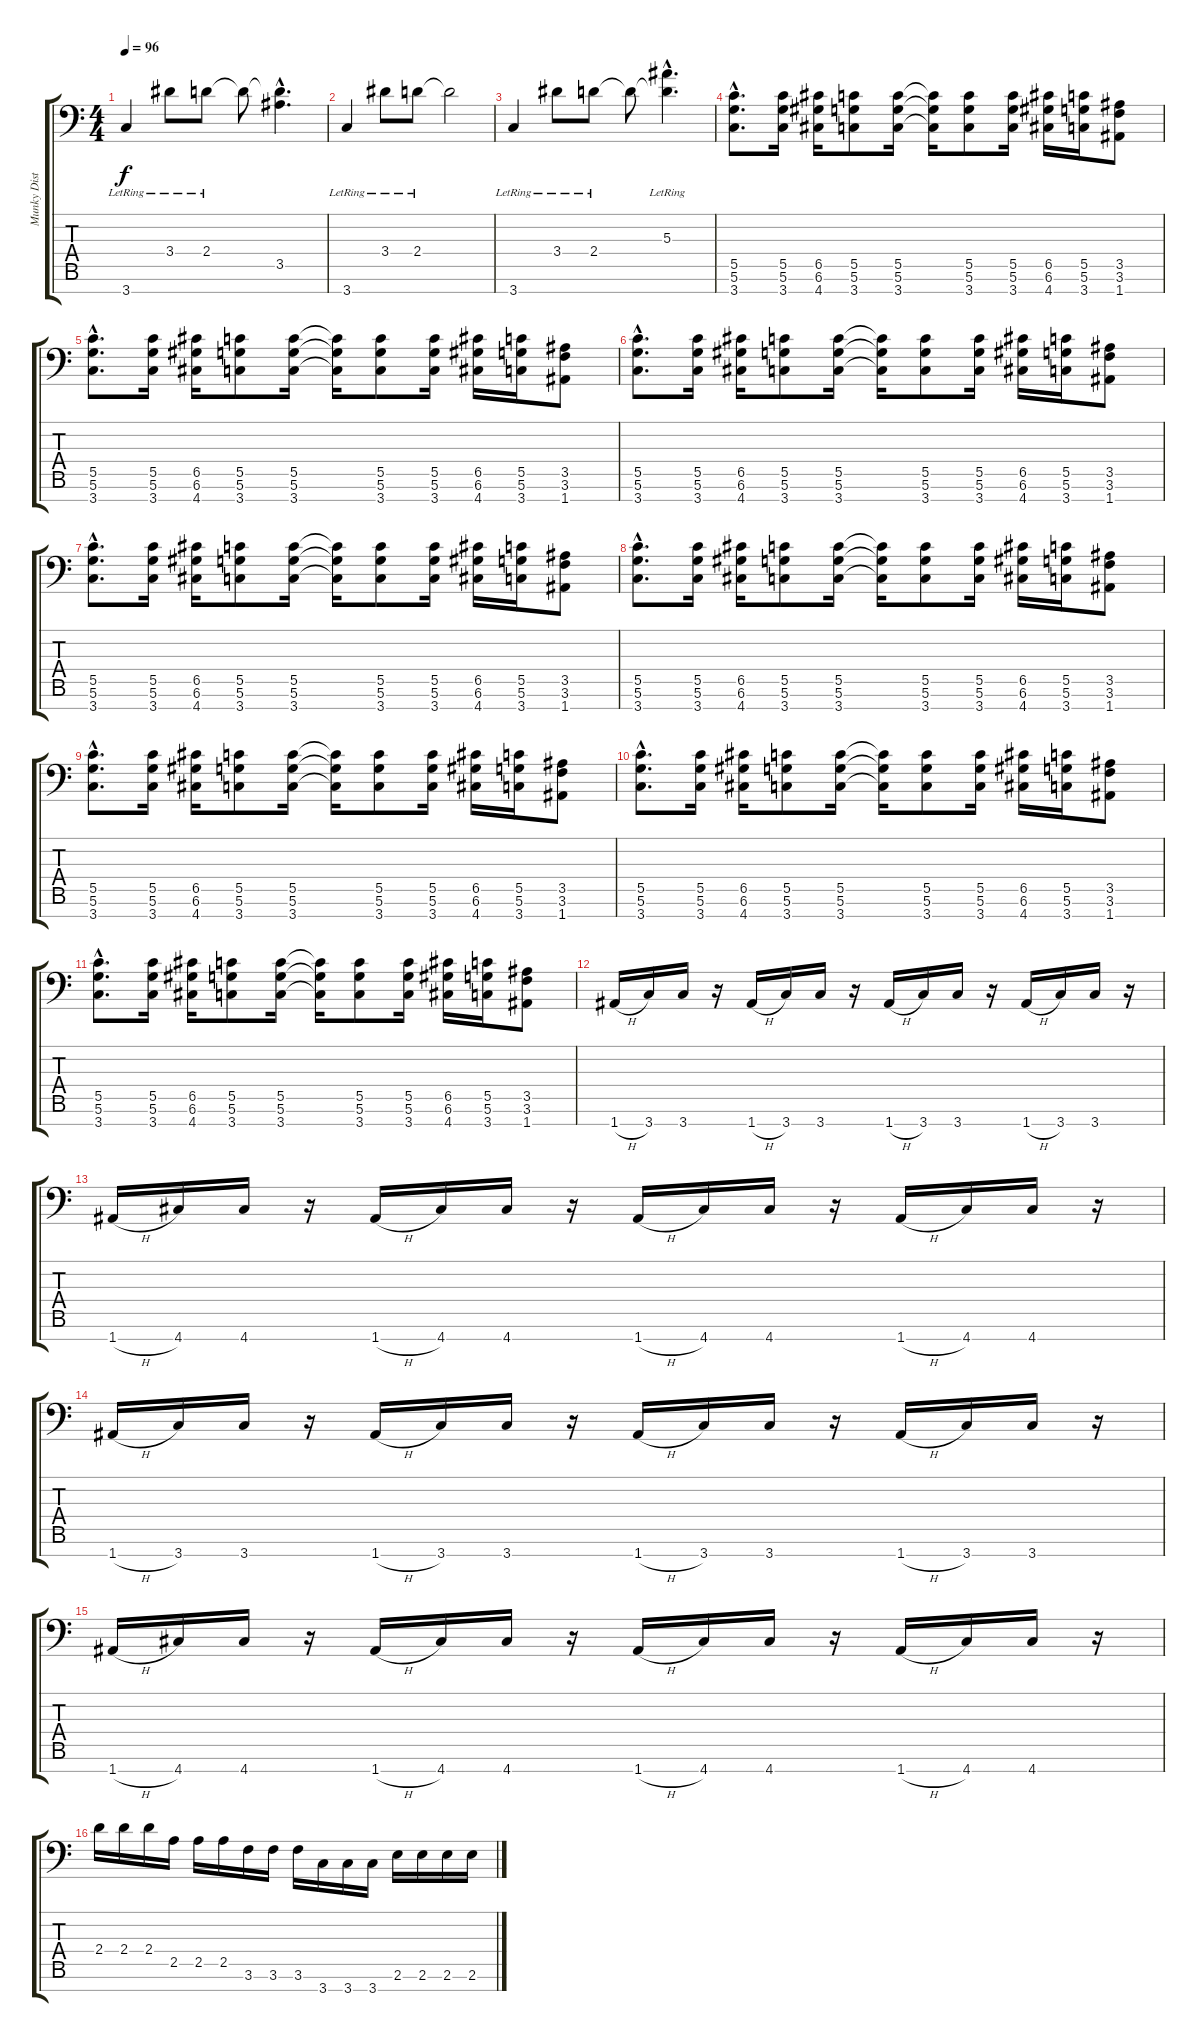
\track ("Munky Dist." "Munky Dist") {instrument distortionguitar}
\staff {score tabs}
\tuning (D4 A3 F3 C3 G2 D2 A1) {hide}
\ts (4 4)
\tempo 96
\clef f4
\ks c
3.7{lr}.4{dy f instrument electricguitarclean} 3.4{lr}.8 2.4{lr}.8 2.4{t}.8 (2.4{hac t} 3.5{hac}).4{d} |
3.7{lr}.4{instrument electricguitarclean} 3.4{lr}.8 2.4{lr}.8 2.4{t}.2 |
3.7{lr}.4{instrument electricguitarclean} 3.4{lr}.8 2.4{lr}.8 2.4{t}.8 (5.3{hac lr} 2.4{hac t}).4{d} |
(5.5{hac} 5.6{hac} 3.7{hac}).8{d volume 16 instrument distortionguitar} (5.5 5.6 3.7).16 (6.5 6.6 4.7).16 (5.5 5.6 3.7).8 (5.5 5.6 3.7).16 (5.5{t} 5.6{t} 3.7{t}).16 (5.5 5.6 3.7).8 (5.5 5.6 3.7).16 (6.5 6.6 4.7).16 (5.5 5.6 3.7).16 (3.5 3.6 1.7).8 |
(5.5{hac} 5.6{hac} 3.7{hac}).8{d} (5.5 5.6 3.7).16 (6.5 6.6 4.7).16 (5.5 5.6 3.7).8 (5.5 5.6 3.7).16 (5.5{t} 5.6{t} 3.7{t}).16 (5.5 5.6 3.7).8 (5.5 5.6 3.7).16 (6.5 6.6 4.7).16 (5.5 5.6 3.7).16 (3.5 3.6 1.7).8 |
(5.5{hac} 5.6{hac} 3.7{hac}).8{d} (5.5 5.6 3.7).16 (6.5 6.6 4.7).16 (5.5 5.6 3.7).8 (5.5 5.6 3.7).16 (5.5{t} 5.6{t} 3.7{t}).16 (5.5 5.6 3.7).8 (5.5 5.6 3.7).16 (6.5 6.6 4.7).16 (5.5 5.6 3.7).16 (3.5 3.6 1.7).8 |
(5.5{hac} 5.6{hac} 3.7{hac}).8{d} (5.5 5.6 3.7).16 (6.5 6.6 4.7).16 (5.5 5.6 3.7).8 (5.5 5.6 3.7).16 (5.5{t} 5.6{t} 3.7{t}).16 (5.5 5.6 3.7).8 (5.5 5.6 3.7).16 (6.5 6.6 4.7).16 (5.5 5.6 3.7).16 (3.5 3.6 1.7).8 |
(5.5{hac} 5.6{hac} 3.7{hac}).8{d} (5.5 5.6 3.7).16 (6.5 6.6 4.7).16 (5.5 5.6 3.7).8 (5.5 5.6 3.7).16 (5.5{t} 5.6{t} 3.7{t}).16 (5.5 5.6 3.7).8 (5.5 5.6 3.7).16 (6.5 6.6 4.7).16 (5.5 5.6 3.7).16 (3.5 3.6 1.7).8 |
(5.5{hac} 5.6{hac} 3.7{hac}).8{d} (5.5 5.6 3.7).16 (6.5 6.6 4.7).16 (5.5 5.6 3.7).8 (5.5 5.6 3.7).16 (5.5{t} 5.6{t} 3.7{t}).16 (5.5 5.6 3.7).8 (5.5 5.6 3.7).16 (6.5 6.6 4.7).16 (5.5 5.6 3.7).16 (3.5 3.6 1.7).8 |
(5.5{hac} 5.6{hac} 3.7{hac}).8{d} (5.5 5.6 3.7).16 (6.5 6.6 4.7).16 (5.5 5.6 3.7).8 (5.5 5.6 3.7).16 (5.5{t} 5.6{t} 3.7{t}).16 (5.5 5.6 3.7).8 (5.5 5.6 3.7).16 (6.5 6.6 4.7).16 (5.5 5.6 3.7).16 (3.5 3.6 1.7).8 |
(5.5{hac} 5.6{hac} 3.7{hac}).8{d} (5.5 5.6 3.7).16 (6.5 6.6 4.7).16 (5.5 5.6 3.7).8 (5.5 5.6 3.7).16 (5.5{t} 5.6{t} 3.7{t}).16 (5.5 5.6 3.7).8 (5.5 5.6 3.7).16 (6.5 6.6 4.7).16 (5.5 5.6 3.7).16 (3.5 3.6 1.7).8 |
1.7{h}.16 3.7.16 3.7.16 r.16 1.7{h}.16 3.7.16 3.7.16 r.16 1.7{h}.16 3.7.16 3.7.16 r.16 1.7{h}.16 3.7.16 3.7.16 r.16 |
1.7{h}.16 4.7.16 4.7.16 r.16 1.7{h}.16 4.7.16 4.7.16 r.16 1.7{h}.16 4.7.16 4.7.16 r.16 1.7{h}.16 4.7.16 4.7.16 r.16 |
1.7{h}.16 3.7.16 3.7.16 r.16 1.7{h}.16 3.7.16 3.7.16 r.16 1.7{h}.16 3.7.16 3.7.16 r.16 1.7{h}.16 3.7.16 3.7.16 r.16 |
1.7{h}.16 4.7.16 4.7.16 r.16 1.7{h}.16 4.7.16 4.7.16 r.16 1.7{h}.16 4.7.16 4.7.16 r.16 1.7{h}.16 4.7.16 4.7.16 r.16 |
2.4.16 2.4.16 2.4.16 2.5.16 2.5.16 2.5.16 3.6.16 3.6.16 3.6.16 3.7.16 3.7.16 3.7.16 2.6.16 2.6.16 2.6.16 2.6.16
